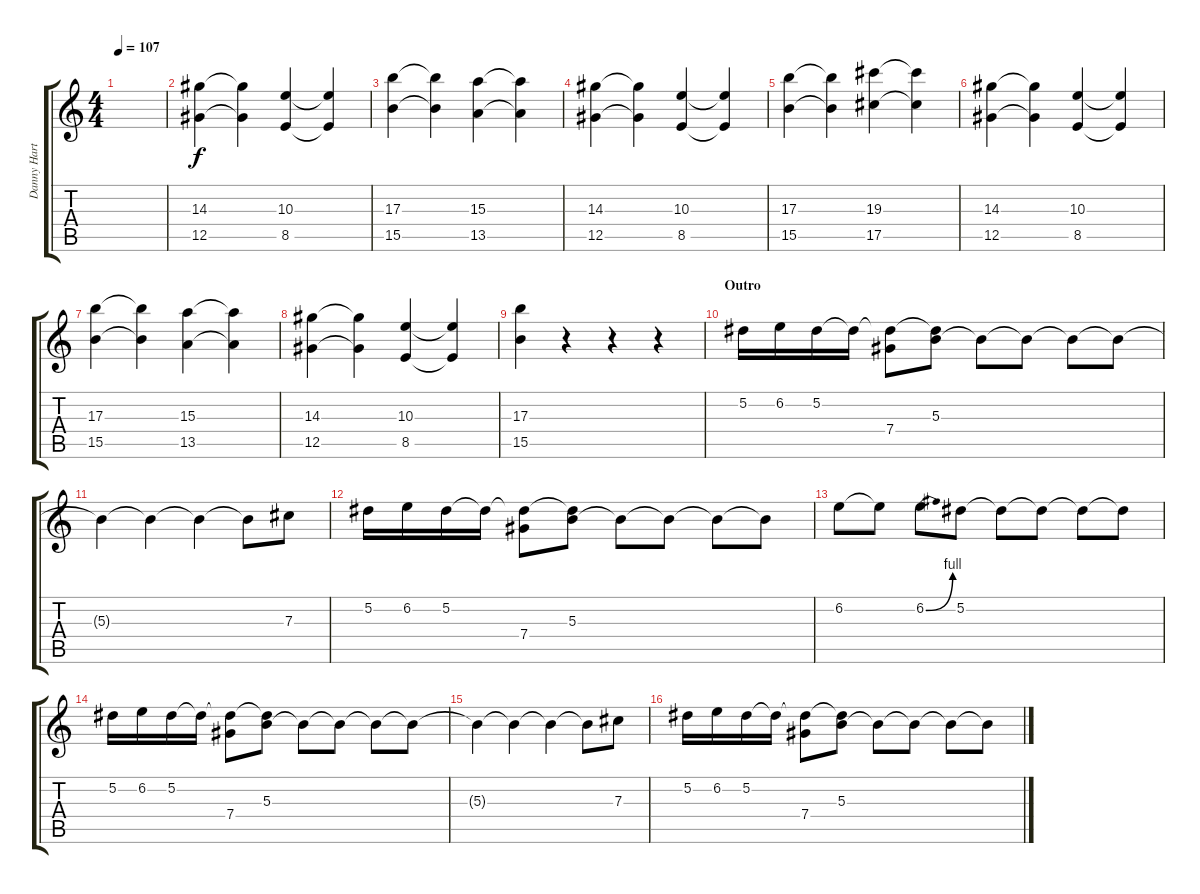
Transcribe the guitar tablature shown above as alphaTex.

\track ("Danny Hartwell (Verse Guitar)" "Danny Hart") {instrument electricguitarjazz}
\staff {score tabs}
\tuning (Eb4 Bb3 Gb3 Db3 Ab2 Db2) {hide}
\ts (4 4)
\tempo 107
\clef g2
\ks c
|
(14.3 12.5).4{instrument distortionguitar} (14.3{t} 12.5{t}).4 (10.3 8.5).4 (10.3{t} 8.5{t}).4 |
(17.3 15.5).4 (17.3{t} 15.5{t}).4 (15.3 13.5).4 (15.3{t} 13.5{t}).4 |
(14.3 12.5).4 (14.3{t} 12.5{t}).4 (10.3 8.5).4 (10.3{t} 8.5{t}).4 |
(17.3 15.5).4 (17.3{t} 15.5{t}).4 (19.3 17.5).4 (19.3{t} 17.5{t}).4 |
(14.3 12.5).4{instrument distortionguitar} (14.3{t} 12.5{t}).4 (10.3 8.5).4 (10.3{t} 8.5{t}).4 |
(17.3 15.5).4 (17.3{t} 15.5{t}).4 (15.3 13.5).4 (15.3{t} 13.5{t}).4 |
(14.3 12.5).4 (14.3{t} 12.5{t}).4 (10.3 8.5).4 (10.3{t} 8.5{t}).4 |
(17.3 15.5).4 r.4 r.4 r.4 |
\section ("" "Outro")
5.2.16{instrument electricguitarjazz} 6.2.16 5.2.16 5.2{t}.16 (5.2{t} 7.4).8 (5.2{t} 5.3).8 5.3{t}.8 5.3{t}.8 5.3{t}.8 5.3{t}.8 |
5.3{t}.4 5.3{t}.4 5.3{t}.4 5.3{t}.8 7.3.8 |
5.2.16 6.2.16 5.2.16 5.2{t}.16 (5.2{t} 7.4).8 (5.2{t} 5.3).8 5.3{t}.8 5.3{t}.8 5.3{t}.8 5.3{t}.8 |
6.2.8 6.2{t}.8 6.2{be (bend 0 0 60 4)}.8 5.2.8 5.2{t}.8 5.2{t}.8 5.2{t}.8 5.2{t}.8 |
5.2.16 6.2.16 5.2.16 5.2{t}.16 (5.2{t} 7.4).8 (5.2{t} 5.3).8 5.3{t}.8 5.3{t}.8 5.3{t}.8 5.3{t}.8 |
5.3{t}.4 5.3{t}.4 5.3{t}.4 5.3{t}.8 7.3.8 |
5.2.16 6.2.16 5.2.16 5.2{t}.16 (5.2{t} 7.4).8 (5.2{t} 5.3).8 5.3{t}.8 5.3{t}.8 5.3{t}.8 5.3{t}.8
